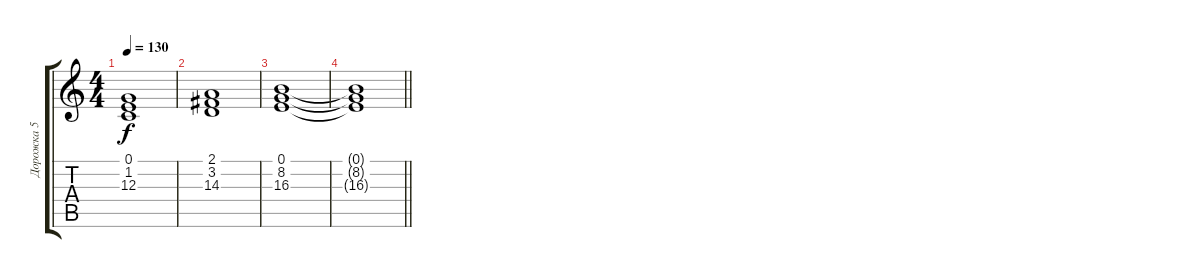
\track ("Дорожка 5" "Дорожка 5") {instrument synthstrings2}
\staff {score tabs}
\tuning (E4 B3 G3 D3 A2 E2) {hide}
\ts (4 4)
\tempo 130
\clef g2
\ks c
(0.1 1.2 12.3).1{dy f} |
(2.1 3.2 14.3).1 |
(0.1 8.2 16.3).1 |
\barLineRight lightlight
(0.1{t} 8.2{t} 16.3{t}).1
